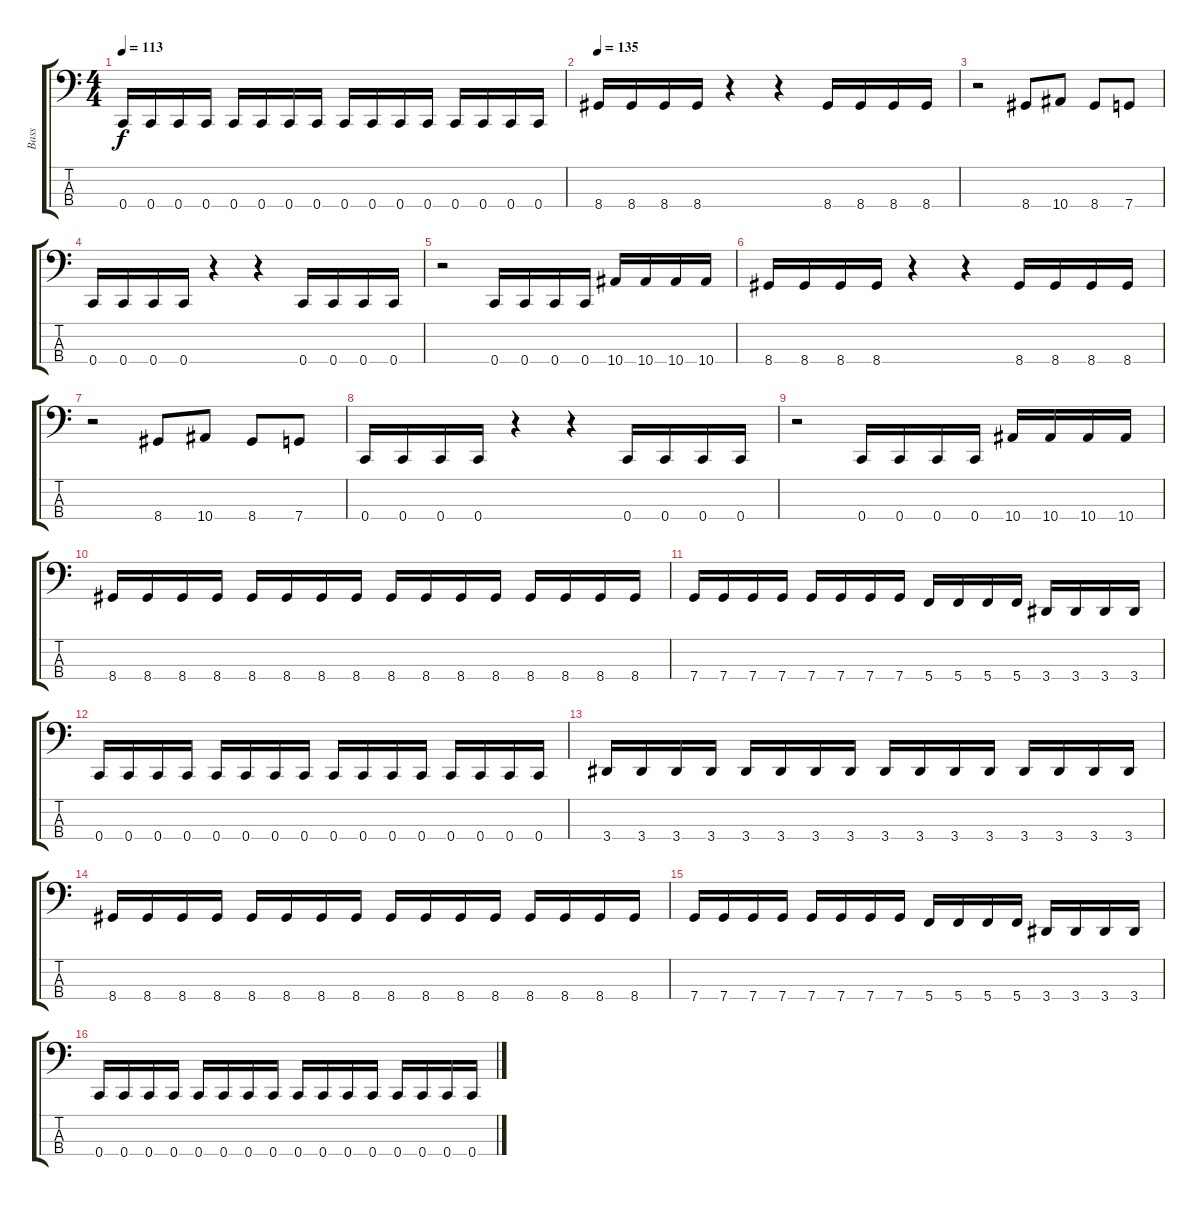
\track ("Bass" "Bass") {instrument electricbasspick}
\staff {score tabs}
\tuning (F2 C2 G1 C1) {hide}
\ts (4 4)
\tempo 113
\clef f4
\ks c
0.4.16{dy f} 0.4.16 0.4.16 0.4.16 0.4.16 0.4.16 0.4.16 0.4.16 0.4.16 0.4.16 0.4.16 0.4.16 0.4.16 0.4.16 0.4.16 0.4.16 |
\tempo 135
8.4.16 8.4.16 8.4.16 8.4.16 r.4 r.4 8.4.16 8.4.16 8.4.16 8.4.16 |
r.2 8.4.8 10.4.8 8.4.8 7.4.8 |
0.4.16 0.4.16 0.4.16 0.4.16 r.4 r.4 0.4.16 0.4.16 0.4.16 0.4.16 |
r.2 0.4.16 0.4.16 0.4.16 0.4.16 10.4.16 10.4.16 10.4.16 10.4.16 |
8.4.16 8.4.16 8.4.16 8.4.16 r.4 r.4 8.4.16 8.4.16 8.4.16 8.4.16 |
r.2 8.4.8 10.4.8 8.4.8 7.4.8 |
0.4.16 0.4.16 0.4.16 0.4.16 r.4 r.4 0.4.16 0.4.16 0.4.16 0.4.16 |
r.2 0.4.16 0.4.16 0.4.16 0.4.16 10.4.16 10.4.16 10.4.16 10.4.16 |
8.4.16 8.4.16 8.4.16 8.4.16 8.4.16 8.4.16 8.4.16 8.4.16 8.4.16 8.4.16 8.4.16 8.4.16 8.4.16 8.4.16 8.4.16 8.4.16 |
7.4.16 7.4.16 7.4.16 7.4.16 7.4.16 7.4.16 7.4.16 7.4.16 5.4.16 5.4.16 5.4.16 5.4.16 3.4.16 3.4.16 3.4.16 3.4.16 |
0.4.16 0.4.16 0.4.16 0.4.16 0.4.16 0.4.16 0.4.16 0.4.16 0.4.16 0.4.16 0.4.16 0.4.16 0.4.16 0.4.16 0.4.16 0.4.16 |
3.4.16 3.4.16 3.4.16 3.4.16 3.4.16 3.4.16 3.4.16 3.4.16 3.4.16 3.4.16 3.4.16 3.4.16 3.4.16 3.4.16 3.4.16 3.4.16 |
8.4.16 8.4.16 8.4.16 8.4.16 8.4.16 8.4.16 8.4.16 8.4.16 8.4.16 8.4.16 8.4.16 8.4.16 8.4.16 8.4.16 8.4.16 8.4.16 |
7.4.16 7.4.16 7.4.16 7.4.16 7.4.16 7.4.16 7.4.16 7.4.16 5.4.16 5.4.16 5.4.16 5.4.16 3.4.16 3.4.16 3.4.16 3.4.16 |
0.4.16 0.4.16 0.4.16 0.4.16 0.4.16 0.4.16 0.4.16 0.4.16 0.4.16 0.4.16 0.4.16 0.4.16 0.4.16 0.4.16 0.4.16 0.4.16
